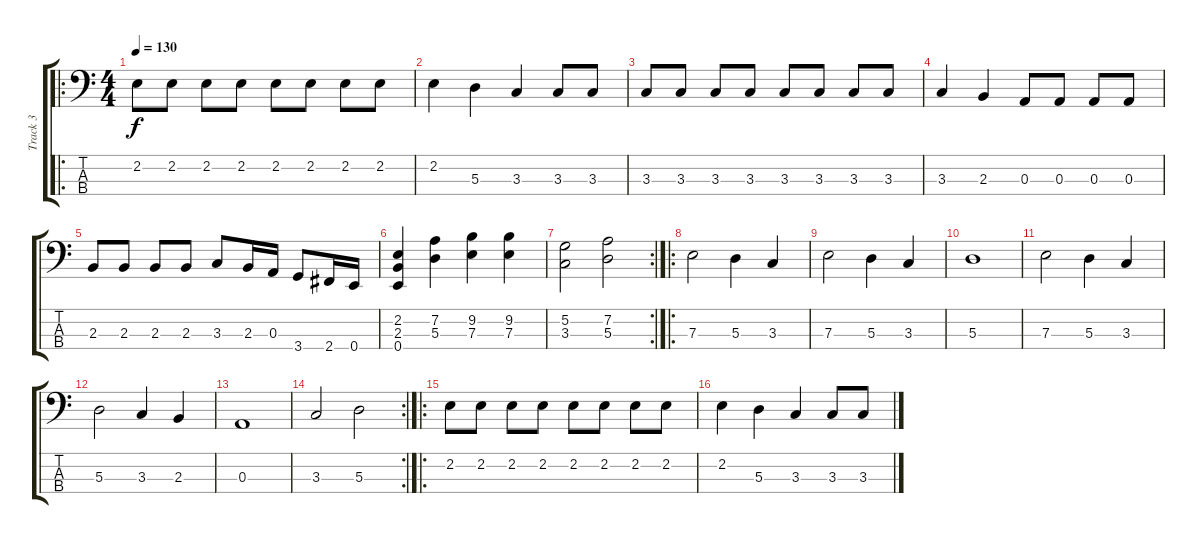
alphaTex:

\track ("Track 3" "Track 3") {instrument electricbasspick}
\staff {score tabs}
\tuning (G2 D2 A1 E1) {hide}
\ro
\ts (4 4)
\tempo 130
\clef f4
\ks c
2.2.8{dy f instrument electricbasspick} 2.2.8 2.2.8 2.2.8 2.2.8 2.2.8 2.2.8 2.2.8 |
2.2.4 5.3.4 3.3.4 3.3.8 3.3.8 |
3.3.8 3.3.8 3.3.8 3.3.8 3.3.8 3.3.8 3.3.8 3.3.8 |
3.3.4 2.3.4 0.3.8 0.3.8 0.3.8 0.3.8 |
2.3.8 2.3.8 2.3.8 2.3.8 3.3.8 2.3.16 0.3.16 3.4.8 2.4.16 0.4.16 |
(2.2 2.3 0.4).4 (7.2 5.3).4 (9.2 7.3).4 (9.2 7.3).4 |
\rc 2
(5.2 3.3).2 (7.2 5.3).2 |
\ro
7.3.2 5.3.4 3.3.4 |
7.3.2 5.3.4 3.3.4 |
5.3.1 |
7.3.2 5.3.4 3.3.4 |
5.3.2 3.3.4 2.3.4 |
0.3.1 |
\rc 2
3.3.2 5.3.2 |
\ro
2.2.8 2.2.8 2.2.8 2.2.8 2.2.8 2.2.8 2.2.8 2.2.8 |
2.2.4 5.3.4 3.3.4 3.3.8 3.3.8
